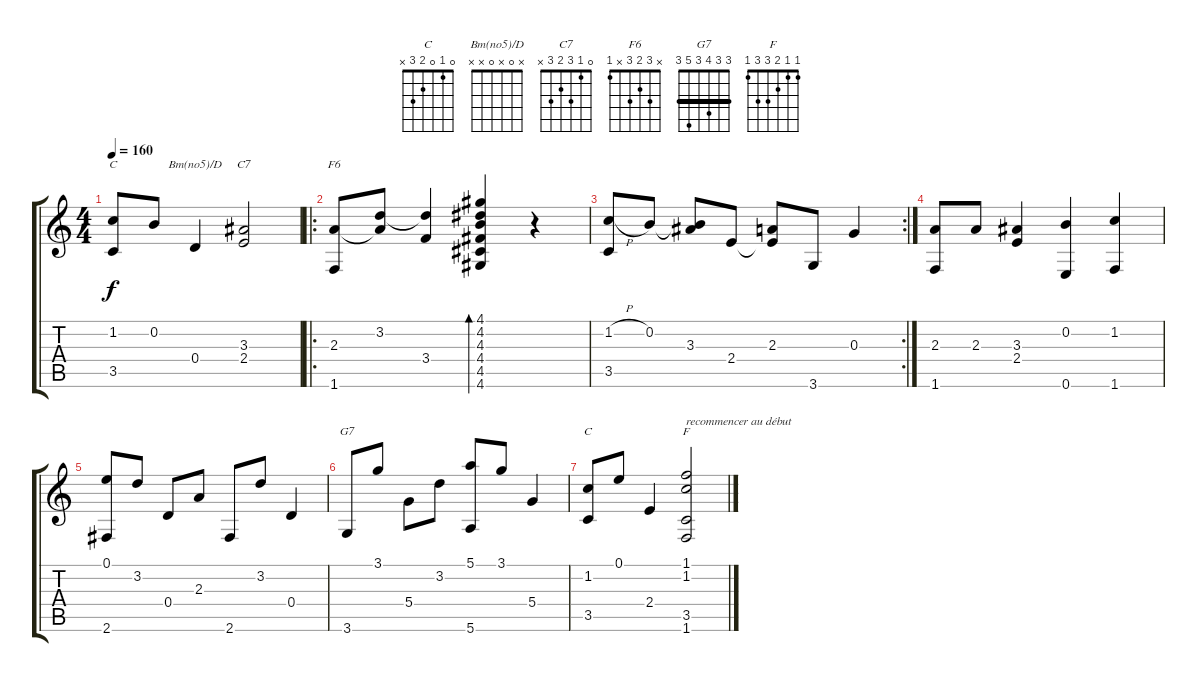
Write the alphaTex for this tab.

\track "" {instrument acousticguitarsteel}
\staff {score tabs}
\tuning (E4 B3 G3 D3 A2 E2) {hide}
\chord ("C" x 1 0 2 3 x)
\chord ("Bm(no5)/D" x 0 x 0 x x)
\chord ("C7" 0 1 3 2 3 x)
\chord ("F6" x 3 2 3 x 1)
\chord ("G7" 3 3 4 3 5 3) {barre 3}
\chord ("C" 0 1 0 2 3 x)
\chord ("F" 1 1 2 3 3 1)
\ts (4 4)
\tempo 160
\clef g2
\ks c
(1.2 3.5).8{ch "C" dy f} 0.2.8 0.4.4{ch "Bm(no5)/D"} (3.3 2.4).2{ch "C7"} |
\ro
(2.3 1.6).8{ch "F6"} (3.2 2.3{t}).8 (3.2{t} 3.4).4 (4.1 4.2 4.3 4.4 4.5 4.6).4{bd 30} r.4 |
\rc 2
(1.2{h} 3.5).8 0.2.8 (0.2{t} 3.3).8 2.4.8 (2.3 2.4{t}).8 3.6.8 0.3.4 |
(2.3 1.6).8 2.3.8 (3.3 2.4).4 (0.2 0.6).4 (1.2 1.6).4 |
(0.1 2.6).8 3.2.8 0.4.8 2.3.8 2.6.8 3.2.8 0.4.4 |
3.6.8{ch "G7"} 3.1.8 5.4.8 3.2.8 (5.1 5.6).8 3.1.8 5.4.4 |
(1.2 3.5).8{ch "C"} 0.1.8 2.4.4 (1.1 1.2 3.5 1.6).2{ch "F" txt "recommencer au début"}
